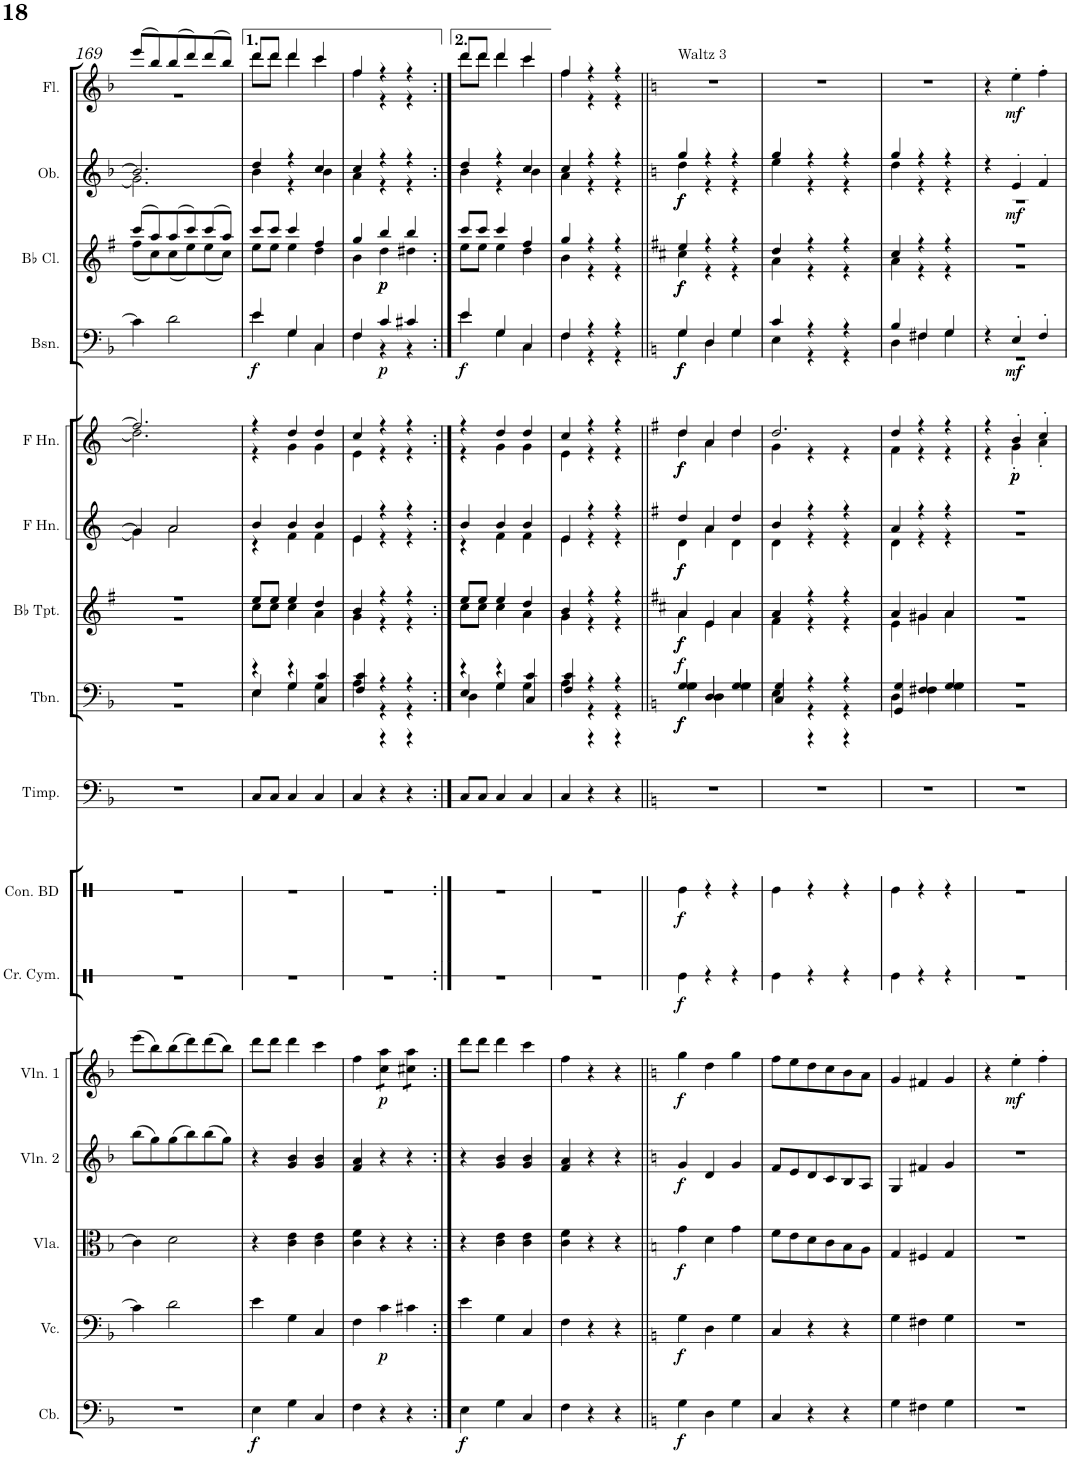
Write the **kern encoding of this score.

**kern	**dynam	**kern	**dynam	**kern	**dynam	**kern	**dynam	**kern	**dynam	**kern	**kern	**dynam	**kern	**dynam	**kern	**dynam	**kern	**dynam	**kern	**dynam	**kern	**dynam	**kern	**dynam	**kern	**dynam
*part14	*part14	*part13	*part13	*part12	*part12	*part11	*part11	*part10	*part10	*part9	*part8	*part8	*part7	*part7	*part6	*part6	*part5	*part5	*part4	*part4	*part3	*part3	*part2	*part2	*part1	*part1
*staff14	*staff14	*staff13	*staff13	*staff12	*staff12	*staff11	*staff11	*staff10	*staff10	*staff9	*staff8	*staff8	*staff7	*staff7	*staff6	*staff6	*staff5	*staff5	*staff4	*staff4	*staff3	*staff3	*staff2	*staff2	*staff1	*staff1
*I"Contrabass	*	*I"Violoncello	*	*I"Viola	*	*I"Violin 2	*	*I"Violin 1	*	*I"Timpani	*I"Trombone	*	*I"Bb Trumpet	*	*I"Horn in F	*	*I"Horn in F	*	*I"Bassoon	*	*I"Bb Clarinet	*	*I"Oboe	*	*I"Flute	*
*I'Cb.	*	*I'Vc.	*	*I'Vla.	*	*I'Vln. 2	*	*I'Vln. 1	*	*I'Timp.	*I'Tbn.	*	*I'Bb Tpt.	*	*	*	*	*	*I'Bsn.	*	*I'Bb Cl.	*	*I'Ob.	*	*I'Fl.	*
!!LO:PB:g=z
*clefF4	*	*clefF4	*	*clefC3	*	*clefG2	*	*clefG2	*	*clefF4	*clefF4	*	*clefG2	*	*clefG2	*	*clefG2	*	*clefF4	*	*clefG2	*	*clefG2	*	*clefG2	*
*Trd7c12	*	*	*	*	*	*	*	*	*	*	*	*	*Trd1c2	*	*Trd4c7	*	*Trd4c7	*	*	*	*Trd1c2	*	*	*	*	*
*k[b-]	*	*k[b-]	*	*k[b-]	*	*k[b-]	*	*k[b-]	*	*k[b-]	*k[b-]	*	*k[f#]	*	*k[]	*	*k[]	*	*k[b-]	*	*k[f#]	*	*k[b-]	*	*k[b-]	*
*M3/4	*	*M3/4	*	*M3/4	*	*M3/4	*	*M3/4	*	*M3/4	*M3/4	*	*M3/4	*	*M3/4	*	*M3/4	*	*M3/4	*	*M3/4	*	*M3/4	*	*M3/4	*
=169	=169	=169	=169	=169	=169	=169	=169	=169	=169	=169	=169	=169	=169	=169	=169	=169	=169	=169	=169	=169	=169	=169	=169	=169	=169	=169
*	*	*	*	*	*	*	*	*	*	*	*^	*	*^	*	*^	*	*^	*	*	*	*^	*	*^	*	*^	*
*	*	*	*	*	*	*	*	*	*	*	*	*^	*	*	*	*	*	*	*	*	*	*	*	*	*	*	*	*	*	*	*	*	*
2.r	.	4c#\]	.	4c#\]	.	(8bb-\L	.	(8eee\L	.	2.r	2.r	2.r	2.r	.	2.r	2.r	.	4g#/]	4g#\]	.	2.ff/]	2.dd\]	.	4c#\]	.	(8ccc/L	(8ff#\L	.	2.b-/]	2.g\]	.	(8eee/L	2.r	.
.	.	.	.	.	.	8gg\)	.	8bb-\)	.	.	.	.	.	.	.	.	.	.	.	.	.	.	.	.	.	8aa/)	8cc\)	.	.	.	.	8bb-/)	.	.
.	.	2d\	.	2d\	.	(8gg\	.	(8bb-\	.	.	.	.	.	.	.	.	.	2a/	2a\	.	.	.	.	2d\	.	(8aa/	(8cc\	.	.	.	.	(8bb-/	.	.
.	.	.	.	.	.	8bb-\)	.	8ddd\)	.	.	.	.	.	.	.	.	.	.	.	.	.	.	.	.	.	8ccc/)	8ee\)	.	.	.	.	8ddd/)	.	.
.	.	.	.	.	.	(8bb-\	.	(8ddd\	.	.	.	.	.	.	.	.	.	.	.	.	.	.	.	.	.	(8ccc/	(8ee\	.	.	.	.	(8ddd/	.	.
.	.	.	.	.	.	8gg\J)	.	8bb-\J)	.	.	.	.	.	.	.	.	.	.	.	.	.	.	.	.	.	8aa/J)	8cc\J)	.	.	.	.	8bb-/J)	.	.
=170	=170	=170	=170	=170	=170	=170	=170	=170	=170	=170	=170	=170	=170	=170	=170	=170	=170	=170	=170	=170	=170	=170	=170	=170	=170	=170	=170	=170	=170	=170	=170	=170	=170	=170
*	*	*	*	*	*	*	*	*	*	*	*	*	*	*	*	*	*	*	*	*	*	*	*	*^	*	*	*	*	*	*	*	*	*	*
!	!LO:DY:b	!	!	!	!	!	!	!	!	!	!	!	!	!	!	!	!	!	!	!	!	!	!	!	!	!LO:DY:b	!	!	!	!	!	!	!	!	!
4E\	f	4e\	.	4r	.	4r	.	8ddd\L	.	8C/L	4r	4E\	4E/	.	8ee/L	8cc\L	.	4b/	4r	.	4r	4r	.	4e/	4e\	f	8ccc/L	8ee\L	.	4dd/	4b-\	.	8ddd/L	8ddd\L	.
.	.	.	.	.	.	.	.	8ddd\J	.	8C/J	.	.	.	.	8ee/J	8cc\J	.	.	.	.	.	.	.	.	.	.	8ccc/J	8ee\J	.	.	.	.	8ddd/J	8ddd\J	.
4G\	.	4G\	.	4c\ 4e\	.	4g/ 4b-/	.	4ddd\	.	4C/	4r	4G\	4G/	.	4ee/	4cc\	.	4b/	4f\	.	4dd/	4g\	.	4G/	4G\	.	4ccc/	4ee\	.	4r	4r	.	4ddd/	4ddd\	.
4C/	.	4C/	.	4c\ 4e\	.	4g/ 4b-/	.	4ccc\	.	4C/	4c/	4G\	4C/	.	4dd/	4a\	.	4b/	4f\	.	4dd/	4g\	.	4C/	4C\	.	4ff#/	4dd\	.	4cc/	4b-\	.	4ccc/	4ccc\	.
=171	=171	=171	=171	=171	=171	=171	=171	=171	=171	=171	=171	=171	=171	=171	=171	=171	=171	=171	=171	=171	=171	=171	=171	=171	=171	=171	=171	=171	=171	=171	=171	=171	=171	=171	=171
4F\	.	4F\	.	4c\ 4f\	.	4f/ 4a/	.	4ff\	.	4C/	4c/	4A\	4F/	.	4b/	4g\	.	4e/	4e\	.	4cc/	4e\	.	4F/	4F\	.	4gg/	4b\	.	4cc/	4a\	.	4ff/	4ff\	.
!	!	!	!LO:DY:b	!	!	!	!	!	!LO:DY:b	!	!	!	!	!	!	!	!	!	!	!	!	!	!	!	!	!LO:DY:b	!	!	!LO:DY:b	!	!	!	!	!	!
!	!	!	!	!	!	!	!	!	!	!	!	!	!	!	!	!	!	!	!	!	!	!	!	!	!	!	!	!	!LO:DY:n=1:b	!	!	!	!	!	!
*	*	*	*	*	*	*	*	*tremolo	*	*	*	*	*	*	*	*	*	*	*	*	*	*	*	*	*	*	*	*	*	*	*	*	*	*	*
4r	.	4c\	p	4r	.	4r	.	8cc\ 8aa\L	p	4r	4r	4r	4r	.	4r	4r	.	4r	4r	.	4r	4r	.	4c/	4r	p	4bb/	4dd\	p p	4r	4r	.	4r	4r	.
.	.	.	.	.	.	.	.	8cc\ 8aa\J	.	.	.	.	.	.	.	.	.	.	.	.	.	.	.	.	.	.	.	.	.	.	.	.	.	.	.
4r	.	4c#X\	.	4r	.	4r	.	8cc#X\ 8aa\L	.	4r	4r	4r	4r	.	4r	4r	.	4r	4r	.	4r	4r	.	4c#X/	4r	.	4bb/	4dd#X\	.	4r	4r	.	4r	4r	.
.	.	.	.	.	.	.	.	8cc#X\ 8aa\J	.	.	.	.	.	.	.	.	.	.	.	.	.	.	.	.	.	.	.	.	.	.	.	.	.	.	.
*	*	*	*	*	*	*	*	*Xtremolo	*	*	*	*	*	*	*	*	*	*	*	*	*	*	*	*	*	*	*	*	*	*	*	*	*	*	*
=172:|!	=172:|!	=172:|!	=172:|!	=172:|!	=172:|!	=172:|!	=172:|!	=172:|!	=172:|!	=172:|!	=172:|!	=172:|!	=172:|!	=172:|!	=172:|!	=172:|!	=172:|!	=172:|!	=172:|!	=172:|!	=172:|!	=172:|!	=172:|!	=172:|!	=172:|!	=172:|!	=172:|!	=172:|!	=172:|!	=172:|!	=172:|!	=172:|!	=172:|!	=172:|!	=172:|!
!	!LO:DY:b	!	!	!	!	!	!	!	!	!	!	!	!	!	!	!	!	!	!	!	!	!	!	!	!	!LO:DY:b	!	!	!	!	!	!	!	!	!
4E\	f	4e\	.	4r	.	4r	.	8ddd\L	.	8C/L	4r	4D\	4E/	.	8ee/L	8cc\L	.	4b/	4r	.	4r	4r	.	4e/	4e\	f	8ccc/L	8ee\L	.	4dd/	4b-\	.	8ddd/L	8ddd\L	.
.	.	.	.	.	.	.	.	8ddd\J	.	8C/J	.	.	.	.	8ee/J	8cc\J	.	.	.	.	.	.	.	.	.	.	8ccc/J	8ee\J	.	.	.	.	8ddd/J	8ddd\J	.
4G\	.	4G\	.	4c\ 4e\	.	4g/ 4b-/	.	4ddd\	.	4C/	4r	4G\	4G/	.	4ee/	4cc\	.	4b/	4f\	.	4dd/	4g\	.	4G/	4G\	.	4ccc/	4ee\	.	4r	4r	.	4ddd/	4ddd\	.
4C/	.	4C/	.	4c\ 4e\	.	4g/ 4b-/	.	4ccc\	.	4C/	4c/	4G\	4C/	.	4dd/	4a\	.	4b/	4f\	.	4dd/	4g\	.	4C/	4C\	.	4ff#/	4dd\	.	4cc/	4b-\	.	4ccc/	4ccc\	.
=173	=173	=173	=173	=173	=173	=173	=173	=173	=173	=173	=173	=173	=173	=173	=173	=173	=173	=173	=173	=173	=173	=173	=173	=173	=173	=173	=173	=173	=173	=173	=173	=173	=173	=173	=173
4F\	.	4F\	.	4c\ 4f\	.	4f/ 4a/	.	4ff\	.	4C/	4c/	4A\	4F/	.	4b/	4g\	.	4e/	4e\	.	4cc/	4e\	.	4F/	4F\	.	4gg/	4b\	.	4cc/	4a\	.	4ff/	4ff\	.
4r	.	4r	.	4r	.	4r	.	4r	.	4r	4r	4r	4r	.	4r	4r	.	4r	4r	.	4r	4r	.	4r	4r	.	4r	4r	.	4r	4r	.	4r	4r	.
4r	.	4r	.	4r	.	4r	.	4r	.	4r	4r	4r	4r	.	4r	4r	.	4r	4r	.	4r	4r	.	4r	4r	.	4r	4r	.	4r	4r	.	4r	4r	.
*	*	*	*	*	*	*	*	*	*	*	*	*	*	*	*	*	*	*	*	*	*	*	*	*	*	*	*	*	*	*	*	*	*v	*v	*
=174||	=174||	=174||	=174||	=174||	=174||	=174||	=174||	=174||	=174||	=174||	=174||	=174||	=174||	=174||	=174||	=174||	=174||	=174||	=174||	=174||	=174||	=174||	=174||	=174||	=174||	=174||	=174||	=174||	=174||	=174||	=174||	=174||	=174||	=174||
*k[]	*	*k[]	*	*k[]	*	*k[]	*	*k[]	*	*k[]	*k[]	*	*	*	*k[f#c#]	*	*	*k[f#]	*	*	*k[f#]	*	*	*k[]	*	*	*k[f#c#]	*	*	*k[]	*	*	*k[]	*
*	*	*	*	*	*	*	*	*	*	*	*	*	*	*	*	*	*	*	*	*	*	*	*	*	*	*	*	*	*	*	*	*	*^	*
!	!LO:DY:b	!	!LO:DY:b	!	!LO:DY:b	!	!LO:DY:b	!	!LO:DY:b	!	!	!	!	!LO:DY:b	!	!	!	!	!	!	!	!	!	!	!	!	!	!	!	!	!	!	!	!	!
!	!	!	!	!	!	!	!	!	!	!	!	!	!	!LO:DY:n=1:b	!	!	!	!	!	!	!	!	!	!	!	!	!	!	!	!	!	!	!	!	!
!	!	!	!	!	!	!	!	!	!	!	!	!	!	!LO:DY:n=2:a	!	!	!LO:DY:b	!	!	!	!	!	!	!	!	!	!	!	!	!	!	!	!	!	!
!	!	!	!	!	!	!	!	!	!	!	!	!	!	!	!	!	!LO:DY:n=1:b	!	!	!LO:DY:b	!	!	!	!	!	!	!	!	!	!	!	!	!	!	!
!	!	!	!	!	!	!	!	!	!	!	!	!	!	!	!	!	!	!	!	!LO:DY:n=1:b	!	!	!LO:DY:b	!	!	!	!	!	!	!	!	!	!	!	!
!	!	!	!	!	!	!	!	!	!	!	!	!	!	!	!	!	!	!	!	!	!	!	!LO:DY:n=1:b	!	!	!LO:DY:b	!	!	!	!	!	!	!	!	!
!	!	!	!	!	!	!	!	!	!	!	!	!	!	!	!	!	!	!	!	!	!	!	!	!	!	!LO:DY:n=1:b	!	!	!LO:DY:b	!	!	!	!	!	!
!	!	!	!	!	!	!	!	!	!	!	!	!	!	!	!	!	!	!	!	!	!	!	!	!	!	!	!	!	!LO:DY:n=1:b	!	!	!LO:DY:b	!	!	!
!	!	!	!	!	!	!	!	!	!	!	!	!	!	!	!	!	!	!	!	!	!	!	!	!	!	!	!	!	!	!	!	!LO:DY:n=1:b	!	!	!
*	*	*	*	*	*	*	*	*	*	*	*	*	*	*	*	*	*	*	*	*	*	*	*	*	*	*	*	*	*	*	*	*	*v	*v	*
4G\	f	4G\	f	4g\	f	4g/	f	4gg\	f	2.r	4G/	4G\	4G/	f f f	4a/	4a\	f f	4dd/	4d\	f f	4dd/	4dd\	f f	4G/	4G\	f f	4ee/	4cc#\	f f	4gg/	4dd\	f f	2.r	.
4D\	.	4D\	.	4d\	.	4d/	.	4dd\	.	.	4D/	4D\	4D/	.	4e/	4e\	.	4a/	4a\	.	4a/	4a\	.	4D/	4D\	.	4r	4r	.	4r	4r	.	.	.
4G\	.	4G\	.	4g\	.	4g/	.	4gg\	.	.	4G/	4G\	4G/	.	4a/	4a\	.	4dd/	4d\	.	4dd/	4dd\	.	4G/	4G\	.	4r	4r	.	4r	4r	.	.	.
=175	=175	=175	=175	=175	=175	=175	=175	=175	=175	=175	=175	=175	=175	=175	=175	=175	=175	=175	=175	=175	=175	=175	=175	=175	=175	=175	=175	=175	=175	=175	=175	=175	=175	=175
4C/	.	4C/	.	8f\L	.	8f/L	.	8ff\L	.	2.r	4G/	4E\	4C/	.	4a/	4f#\	.	4b/	4d\	.	2.dd/	4g\	.	4c/	4E\	.	4dd/	4a\	.	4gg/	4ee\	.	2.r	.
.	.	.	.	8e\	.	8e/	.	8ee\	.	.	.	.	.	.	.	.	.	.	.	.	.	.	.	.	.	.	.	.	.	.	.	.	.	.
4r	.	4r	.	8d\	.	8d/	.	8dd\	.	.	4r	4r	4r	.	4r	4r	.	4r	4r	.	.	4r	.	4r	4r	.	4r	4r	.	4r	4r	.	.	.
.	.	.	.	8c\	.	8c/	.	8cc\	.	.	.	.	.	.	.	.	.	.	.	.	.	.	.	.	.	.	.	.	.	.	.	.	.	.
4r	.	4r	.	8B\	.	8B/	.	8b\	.	.	4r	4r	4r	.	4r	4r	.	4r	4r	.	.	4r	.	4r	4r	.	4r	4r	.	4r	4r	.	.	.
.	.	.	.	8A\J	.	8A/J	.	8a\J	.	.	.	.	.	.	.	.	.	.	.	.	.	.	.	.	.	.	.	.	.	.	.	.	.	.
=176	=176	=176	=176	=176	=176	=176	=176	=176	=176	=176	=176	=176	=176	=176	=176	=176	=176	=176	=176	=176	=176	=176	=176	=176	=176	=176	=176	=176	=176	=176	=176	=176	=176	=176
4G\	.	4G\	.	4G/	.	4G/	.	4g/	.	2.r	4G/	4D\	4GG/	.	4a/	4e\	.	4a/	4d\	.	4dd/	4f#\	.	4B/	4D\	.	4cc#/	4a\	.	4gg/	4dd\	.	2.r	.
4F#X\	.	4F#X\	.	4F#X/	.	4f#X/	.	4f#X/	.	.	4F#X/	4F#\	4F#/	.	4g#X/	4g#\	.	4r	4r	.	4r	4r	.	4F#X/	4F#\	.	4r	4r	.	4r	4r	.	.	.
4G\	.	4G\	.	4G/	.	4g/	.	4g/	.	.	4G/	4G\	4G/	.	4a/	4a\	.	4r	4r	.	4r	4r	.	4G/	4G\	.	4r	4r	.	4r	4r	.	.	.
=177	=177	=177	=177	=177	=177	=177	=177	=177	=177	=177	=177	=177	=177	=177	=177	=177	=177	=177	=177	=177	=177	=177	=177	=177	=177	=177	=177	=177	=177	=177	=177	=177	=177	=177
2.r	.	2.r	.	2.r	.	2.r	.	4r	.	2.r	2.r	2.r	2.r	.	2.r	2.r	.	2.r	2.r	.	4r	4r	.	4r	2.r	.	2.r	2.r	.	4r	2.r	.	4r	.
!	!	!	!	!	!	!	!	!	!LO:DY:b	!	!	!	!	!	!	!	!	!	!	!	!	!	!LO:DY:b	!	!	!	!	!	!	!	!	!	!	!
!	!	!	!	!	!	!	!	!	!	!	!	!	!	!	!	!	!	!	!	!	!	!	!LO:DY:n=1:b	!	!	!LO:DY:b	!	!	!	!	!	!LO:DY:b	!	!LO:DY:b
.	.	.	.	.	.	.	.	4ee'\	mf	.	.	.	.	.	.	.	.	.	.	.	4b'/	4g'\	p p	4E'/	.	mf	.	.	.	4e'/	.	mf	4ee'\	mf
.	.	.	.	.	.	.	.	4ff'\	.	.	.	.	.	.	.	.	.	.	.	.	4cc'/	4a'\	.	4F'/	.	.	.	.	.	4f'/	.	.	4ff'\	.
*	*	*	*	*	*	*	*	*	*	*	*v	*v	*v	*	*	*	*	*v	*v	*	*v	*v	*	*v	*v	*	*v	*v	*	*v	*v	*	*	*
*	*	*	*	*	*	*	*	*	*	*	*	*	*v	*v	*	*	*	*	*	*	*	*	*	*	*	*	*
=	=	=	=	=	=	=	=	=	=	=	=	=	=	=	=	=	=	=	=	=	=	=	=	=	=	=
*-	*-	*-	*-	*-	*-	*-	*-	*-	*-	*-	*-	*-	*-	*-	*-	*-	*-	*-	*-	*-	*-	*-	*-	*-	*-	*-
